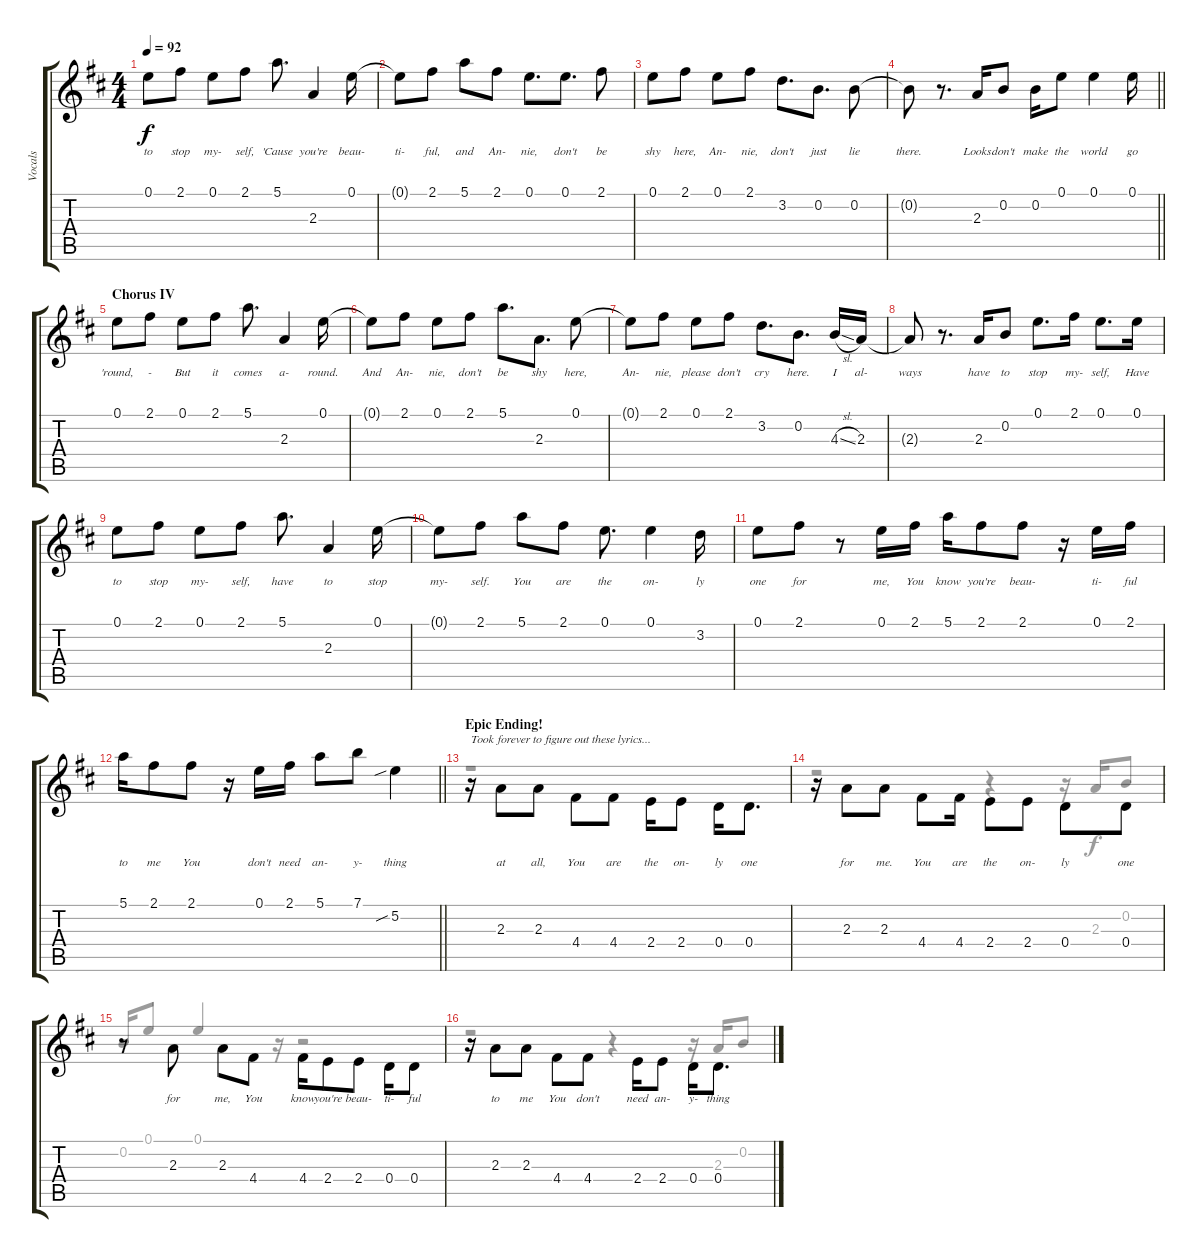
\track ("Vocals" "Vocals") {instrument electricguitarclean}
\staff {score tabs}
\tuning (E4 B3 G3 D3 A2 D2) {hide}
\voice
\ts (4 4)
\tempo 92
\clef g2
\ks d
0.1.8{lyrics (0 "to") lyrics (1 "") lyrics (2 "") lyrics (3 "") lyrics (4 "") dy f} 2.1.8{lyrics (0 "stop") lyrics (1 "") lyrics (2 "") lyrics (3 "") lyrics (4 "")} 0.1.8{lyrics (0 "my-") lyrics (1 "") lyrics (2 "") lyrics (3 "") lyrics (4 "")} 2.1.8{lyrics (0 "self,") lyrics (1 "") lyrics (2 "") lyrics (3 "") lyrics (4 "")} 5.1.8{d lyrics (0 "'Cause") lyrics (1 "") lyrics (2 "") lyrics (3 "") lyrics (4 "")} 2.3.4{lyrics (0 "you're") lyrics (1 "") lyrics (2 "") lyrics (3 "") lyrics (4 "")} 0.1.16{lyrics (0 "beau-") lyrics (1 "") lyrics (2 "") lyrics (3 "") lyrics (4 "")} |
0.1{t}.8{lyrics (0 "ti-") lyrics (1 "") lyrics (2 "") lyrics (3 "") lyrics (4 "")} 2.1.8{lyrics (0 "ful,") lyrics (1 "") lyrics (2 "") lyrics (3 "") lyrics (4 "")} 5.1.8{lyrics (0 "and") lyrics (1 "") lyrics (2 "") lyrics (3 "") lyrics (4 "")} 2.1.8{lyrics (0 "An-") lyrics (1 "") lyrics (2 "") lyrics (3 "") lyrics (4 "")} 0.1.8{d lyrics (0 "nie,") lyrics (1 "") lyrics (2 "") lyrics (3 "") lyrics (4 "")} 0.1.8{d lyrics (0 "don't") lyrics (1 "") lyrics (2 "") lyrics (3 "") lyrics (4 "")} 2.1.8{lyrics (0 "be") lyrics (1 "") lyrics (2 "") lyrics (3 "") lyrics (4 "")} |
0.1.8{lyrics (0 "shy") lyrics (1 "") lyrics (2 "") lyrics (3 "") lyrics (4 "")} 2.1.8{lyrics (0 "here,") lyrics (1 "") lyrics (2 "") lyrics (3 "") lyrics (4 "")} 0.1.8{lyrics (0 "An-") lyrics (1 "") lyrics (2 "") lyrics (3 "") lyrics (4 "")} 2.1.8{lyrics (0 "nie,") lyrics (1 "") lyrics (2 "") lyrics (3 "") lyrics (4 "")} 3.2.8{d lyrics (0 "don't") lyrics (1 "") lyrics (2 "") lyrics (3 "") lyrics (4 "")} 0.2.8{d lyrics (0 "just") lyrics (1 "") lyrics (2 "") lyrics (3 "") lyrics (4 "")} 0.2.8{lyrics (0 "lie") lyrics (1 "") lyrics (2 "") lyrics (3 "") lyrics (4 "")} |
\barLineRight lightlight
0.2{t}.8{lyrics (0 "there.") lyrics (1 "") lyrics (2 "") lyrics (3 "") lyrics (4 "")} r.8{d} 2.3.16{lyrics (0 "Looks") lyrics (1 "") lyrics (2 "") lyrics (3 "") lyrics (4 "")} 0.2.8{lyrics (0 "don't") lyrics (1 "") lyrics (2 "") lyrics (3 "") lyrics (4 "")} 0.2.16{lyrics (0 "make") lyrics (1 "") lyrics (2 "") lyrics (3 "") lyrics (4 "")} 0.1.8{lyrics (0 "the") lyrics (1 "") lyrics (2 "") lyrics (3 "") lyrics (4 "")} 0.1.4{lyrics (0 "world") lyrics (1 "") lyrics (2 "") lyrics (3 "") lyrics (4 "")} 0.1.16{lyrics (0 "go") lyrics (1 "") lyrics (2 "") lyrics (3 "") lyrics (4 "")} |
\section ("" "Chorus IV")
0.1.8{lyrics (0 "'round,") lyrics (1 "") lyrics (2 "") lyrics (3 "") lyrics (4 "")} 2.1.8{lyrics (0 "-") lyrics (1 "") lyrics (2 "") lyrics (3 "") lyrics (4 "")} 0.1.8{lyrics (0 "But") lyrics (1 "") lyrics (2 "") lyrics (3 "") lyrics (4 "")} 2.1.8{lyrics (0 "it") lyrics (1 "") lyrics (2 "") lyrics (3 "") lyrics (4 "")} 5.1.8{d lyrics (0 "comes") lyrics (1 "") lyrics (2 "") lyrics (3 "") lyrics (4 "")} 2.3.4{lyrics (0 "a-") lyrics (1 "") lyrics (2 "") lyrics (3 "") lyrics (4 "")} 0.1.16{lyrics (0 "round.") lyrics (1 "") lyrics (2 "") lyrics (3 "") lyrics (4 "")} |
0.1{t}.8{lyrics (0 "And") lyrics (1 "") lyrics (2 "") lyrics (3 "") lyrics (4 "")} 2.1.8{lyrics (0 "An-") lyrics (1 "") lyrics (2 "") lyrics (3 "") lyrics (4 "")} 0.1.8{lyrics (0 "nie,") lyrics (1 "") lyrics (2 "") lyrics (3 "") lyrics (4 "")} 2.1.8{lyrics (0 "don't") lyrics (1 "") lyrics (2 "") lyrics (3 "") lyrics (4 "")} 5.1.8{d lyrics (0 "be") lyrics (1 "") lyrics (2 "") lyrics (3 "") lyrics (4 "")} 2.3.8{d lyrics (0 "shy") lyrics (1 "") lyrics (2 "") lyrics (3 "") lyrics (4 "")} 0.1.8{lyrics (0 "here,") lyrics (1 "") lyrics (2 "") lyrics (3 "") lyrics (4 "")} |
0.1{t}.8{lyrics (0 "An-") lyrics (1 "") lyrics (2 "") lyrics (3 "") lyrics (4 "")} 2.1.8{lyrics (0 "nie,") lyrics (1 "") lyrics (2 "") lyrics (3 "") lyrics (4 "")} 0.1.8{lyrics (0 "please") lyrics (1 "") lyrics (2 "") lyrics (3 "") lyrics (4 "")} 2.1.8{lyrics (0 "don't") lyrics (1 "") lyrics (2 "") lyrics (3 "") lyrics (4 "")} 3.2.8{d lyrics (0 "cry") lyrics (1 "") lyrics (2 "") lyrics (3 "") lyrics (4 "")} 0.2.8{d lyrics (0 "here.") lyrics (1 "") lyrics (2 "") lyrics (3 "") lyrics (4 "")} 4.3{sl}.16{lyrics (0 "I") lyrics (1 "") lyrics (2 "") lyrics (3 "") lyrics (4 "")} 2.3.16{lyrics (0 "al-") lyrics (1 "") lyrics (2 "") lyrics (3 "") lyrics (4 "")} |
2.3{t}.8{lyrics (0 "ways") lyrics (1 "") lyrics (2 "") lyrics (3 "") lyrics (4 "")} r.8{d} 2.3.16{lyrics (0 "have") lyrics (1 "") lyrics (2 "") lyrics (3 "") lyrics (4 "")} 0.2.8{lyrics (0 "to") lyrics (1 "") lyrics (2 "") lyrics (3 "") lyrics (4 "")} 0.1.8{d lyrics (0 "stop") lyrics (1 "") lyrics (2 "") lyrics (3 "") lyrics (4 "")} 2.1.16{lyrics (0 "my-") lyrics (1 "") lyrics (2 "") lyrics (3 "") lyrics (4 "")} 0.1.8{d lyrics (0 "self,") lyrics (1 "") lyrics (2 "") lyrics (3 "") lyrics (4 "")} 0.1.16{lyrics (0 "Have") lyrics (1 "") lyrics (2 "") lyrics (3 "") lyrics (4 "")} |
0.1.8{lyrics (0 "to") lyrics (1 "") lyrics (2 "") lyrics (3 "") lyrics (4 "")} 2.1.8{lyrics (0 "stop") lyrics (1 "") lyrics (2 "") lyrics (3 "") lyrics (4 "")} 0.1.8{lyrics (0 "my-") lyrics (1 "") lyrics (2 "") lyrics (3 "") lyrics (4 "")} 2.1.8{lyrics (0 "self,") lyrics (1 "") lyrics (2 "") lyrics (3 "") lyrics (4 "")} 5.1.8{d lyrics (0 "have") lyrics (1 "") lyrics (2 "") lyrics (3 "") lyrics (4 "")} 2.3.4{lyrics (0 "to") lyrics (1 "") lyrics (2 "") lyrics (3 "") lyrics (4 "")} 0.1.16{lyrics (0 "stop") lyrics (1 "") lyrics (2 "") lyrics (3 "") lyrics (4 "")} |
0.1{t}.8{lyrics (0 "my-") lyrics (1 "") lyrics (2 "") lyrics (3 "") lyrics (4 "")} 2.1.8{lyrics (0 "self.") lyrics (1 "") lyrics (2 "") lyrics (3 "") lyrics (4 "")} 5.1.8{lyrics (0 "You") lyrics (1 "") lyrics (2 "") lyrics (3 "") lyrics (4 "")} 2.1.8{lyrics (0 "are") lyrics (1 "") lyrics (2 "") lyrics (3 "") lyrics (4 "")} 0.1.8{d lyrics (0 "the") lyrics (1 "") lyrics (2 "") lyrics (3 "") lyrics (4 "")} 0.1.4{lyrics (0 "on-") lyrics (1 "") lyrics (2 "") lyrics (3 "") lyrics (4 "")} 3.2.16{lyrics (0 "ly") lyrics (1 "") lyrics (2 "") lyrics (3 "") lyrics (4 "")} |
0.1.8{lyrics (0 "one") lyrics (1 "") lyrics (2 "") lyrics (3 "") lyrics (4 "")} 2.1.8{lyrics (0 "for") lyrics (1 "") lyrics (2 "") lyrics (3 "") lyrics (4 "")} r.8 0.1.16{lyrics (0 "me,") lyrics (1 "") lyrics (2 "") lyrics (3 "") lyrics (4 "")} 2.1.16{lyrics (0 "You") lyrics (1 "") lyrics (2 "") lyrics (3 "") lyrics (4 "")} 5.1.16{lyrics (0 "know") lyrics (1 "") lyrics (2 "") lyrics (3 "") lyrics (4 "")} 2.1.8{lyrics (0 "you're") lyrics (1 "") lyrics (2 "") lyrics (3 "") lyrics (4 "")} 2.1.8{lyrics (0 "beau-") lyrics (1 "") lyrics (2 "") lyrics (3 "") lyrics (4 "")} r.16 0.1.16{lyrics (0 "ti-") lyrics (1 "") lyrics (2 "") lyrics (3 "") lyrics (4 "")} 2.1.16{lyrics (0 "ful") lyrics (1 "") lyrics (2 "") lyrics (3 "") lyrics (4 "")} |
\barLineRight lightlight
5.1.16{lyrics (0 "to") lyrics (1 "") lyrics (2 "") lyrics (3 "") lyrics (4 "")} 2.1.8{lyrics (0 "me") lyrics (1 "") lyrics (2 "") lyrics (3 "") lyrics (4 "")} 2.1.8{lyrics (0 "You") lyrics (1 "") lyrics (2 "") lyrics (3 "") lyrics (4 "")} r.16 0.1.16{lyrics (0 "don't") lyrics (1 "") lyrics (2 "") lyrics (3 "") lyrics (4 "")} 2.1.16{lyrics (0 "need") lyrics (1 "") lyrics (2 "") lyrics (3 "") lyrics (4 "")} 5.1.8{lyrics (0 "an-") lyrics (1 "") lyrics (2 "") lyrics (3 "") lyrics (4 "")} 7.1.8{lyrics (0 "y-") lyrics (1 "") lyrics (2 "") lyrics (3 "") lyrics (4 "")} 5.2{sib}.4{lyrics (0 "thing") lyrics (1 "") lyrics (2 "") lyrics (3 "") lyrics (4 "")} |
\section ("" "Epic Ending!")
r.16{txt "Took forever to figure out these lyrics..."} 2.3.8{lyrics (0 "at") lyrics (1 "") lyrics (2 "") lyrics (3 "") lyrics (4 "") volume 16 beam Down} 2.3.8{lyrics (0 "all,") lyrics (1 "") lyrics (2 "") lyrics (3 "") lyrics (4 "") beam Down} 4.4.8{lyrics (0 "You") lyrics (1 "") lyrics (2 "") lyrics (3 "") lyrics (4 "") beam Down} 4.4.8{lyrics (0 "are") lyrics (1 "") lyrics (2 "") lyrics (3 "") lyrics (4 "") beam Down} 2.4.16{lyrics (0 "the") lyrics (1 "") lyrics (2 "") lyrics (3 "") lyrics (4 "") beam Down} 2.4.8{lyrics (0 "on-") lyrics (1 "") lyrics (2 "") lyrics (3 "") lyrics (4 "") beam Down} 0.4.16{lyrics (0 "ly") lyrics (1 "") lyrics (2 "") lyrics (3 "") lyrics (4 "") beam Down} 0.4.8{d lyrics (0 "one") lyrics (1 "") lyrics (2 "") lyrics (3 "") lyrics (4 "") beam Down} |
r.16 2.3.8{lyrics (0 "for") lyrics (1 "") lyrics (2 "") lyrics (3 "") lyrics (4 "") beam Down} 2.3.8{lyrics (0 "me.") lyrics (1 "") lyrics (2 "") lyrics (3 "") lyrics (4 "") beam Down} 4.4.8{lyrics (0 "You") lyrics (1 "") lyrics (2 "") lyrics (3 "") lyrics (4 "") beam Down} 4.4.16{lyrics (0 "are") lyrics (1 "") lyrics (2 "") lyrics (3 "") lyrics (4 "") beam Down} 2.4.8{lyrics (0 "the") lyrics (1 "") lyrics (2 "") lyrics (3 "") lyrics (4 "") beam Down} 2.4.8{lyrics (0 "on-") lyrics (1 "") lyrics (2 "") lyrics (3 "") lyrics (4 "") beam Down} 0.4.8{lyrics (0 "ly") lyrics (1 "") lyrics (2 "") lyrics (3 "") lyrics (4 "") beam Down} 0.4.8{lyrics (0 "one") lyrics (1 "") lyrics (2 "") lyrics (3 "") lyrics (4 "") beam Down} |
r.8 2.3.8{lyrics (0 "for") lyrics (1 "") lyrics (2 "") lyrics (3 "") lyrics (4 "") beam Down} 2.3.8{lyrics (0 "me,") lyrics (1 "") lyrics (2 "") lyrics (3 "") lyrics (4 "") beam Down} 4.4.8{lyrics (0 "You") lyrics (1 "") lyrics (2 "") lyrics (3 "") lyrics (4 "") beam Down} 4.4.16{lyrics (0 "know") lyrics (1 "") lyrics (2 "") lyrics (3 "") lyrics (4 "") beam Down} 2.4.8{lyrics (0 "you're") lyrics (1 "") lyrics (2 "") lyrics (3 "") lyrics (4 "") beam Down} 2.4.8{lyrics (0 "beau-") lyrics (1 "") lyrics (2 "") lyrics (3 "") lyrics (4 "") beam Down} 0.4.16{lyrics (0 "ti-") lyrics (1 "") lyrics (2 "") lyrics (3 "") lyrics (4 "") beam Down} 0.4.8{lyrics (0 "ful") lyrics (1 "") lyrics (2 "") lyrics (3 "") lyrics (4 "") beam Down} |
r.16 2.3.8{lyrics (0 "to") lyrics (1 "") lyrics (2 "") lyrics (3 "") lyrics (4 "") beam Down} 2.3.8{lyrics (0 "me") lyrics (1 "") lyrics (2 "") lyrics (3 "") lyrics (4 "") beam Down} 4.4.8{lyrics (0 "You") lyrics (1 "") lyrics (2 "") lyrics (3 "") lyrics (4 "") beam Down} 4.4.8{lyrics (0 "don't") lyrics (1 "") lyrics (2 "") lyrics (3 "") lyrics (4 "") beam Down} 2.4.16{lyrics (0 "need") lyrics (1 "") lyrics (2 "") lyrics (3 "") lyrics (4 "") beam Down} 2.4.8{lyrics (0 "an-") lyrics (1 "") lyrics (2 "") lyrics (3 "") lyrics (4 "") beam Down} 0.4.16{lyrics (0 "y-") lyrics (1 "") lyrics (2 "") lyrics (3 "") lyrics (4 "") beam Down} 0.4.8{d lyrics (0 "thing") lyrics (1 "") lyrics (2 "") lyrics (3 "") lyrics (4 "") beam Down}
\voice
\clef g2
\ottava regular
\simile none
\ks d
|
|
|
\barLineRight lightlight
|
|
|
|
|
|
|
|
\barLineRight lightlight
|
r.1 |
r.2 r.4 r.16 2.3.16{beam Up} 0.2.8{beam Up} |
0.2.16{beam Up} 0.1.8{beam Up} 0.1.4{beam Up} r.16 r.2 |
r.2 r.4 r.16 2.3.16{beam Up} 0.2.8{beam Up}
